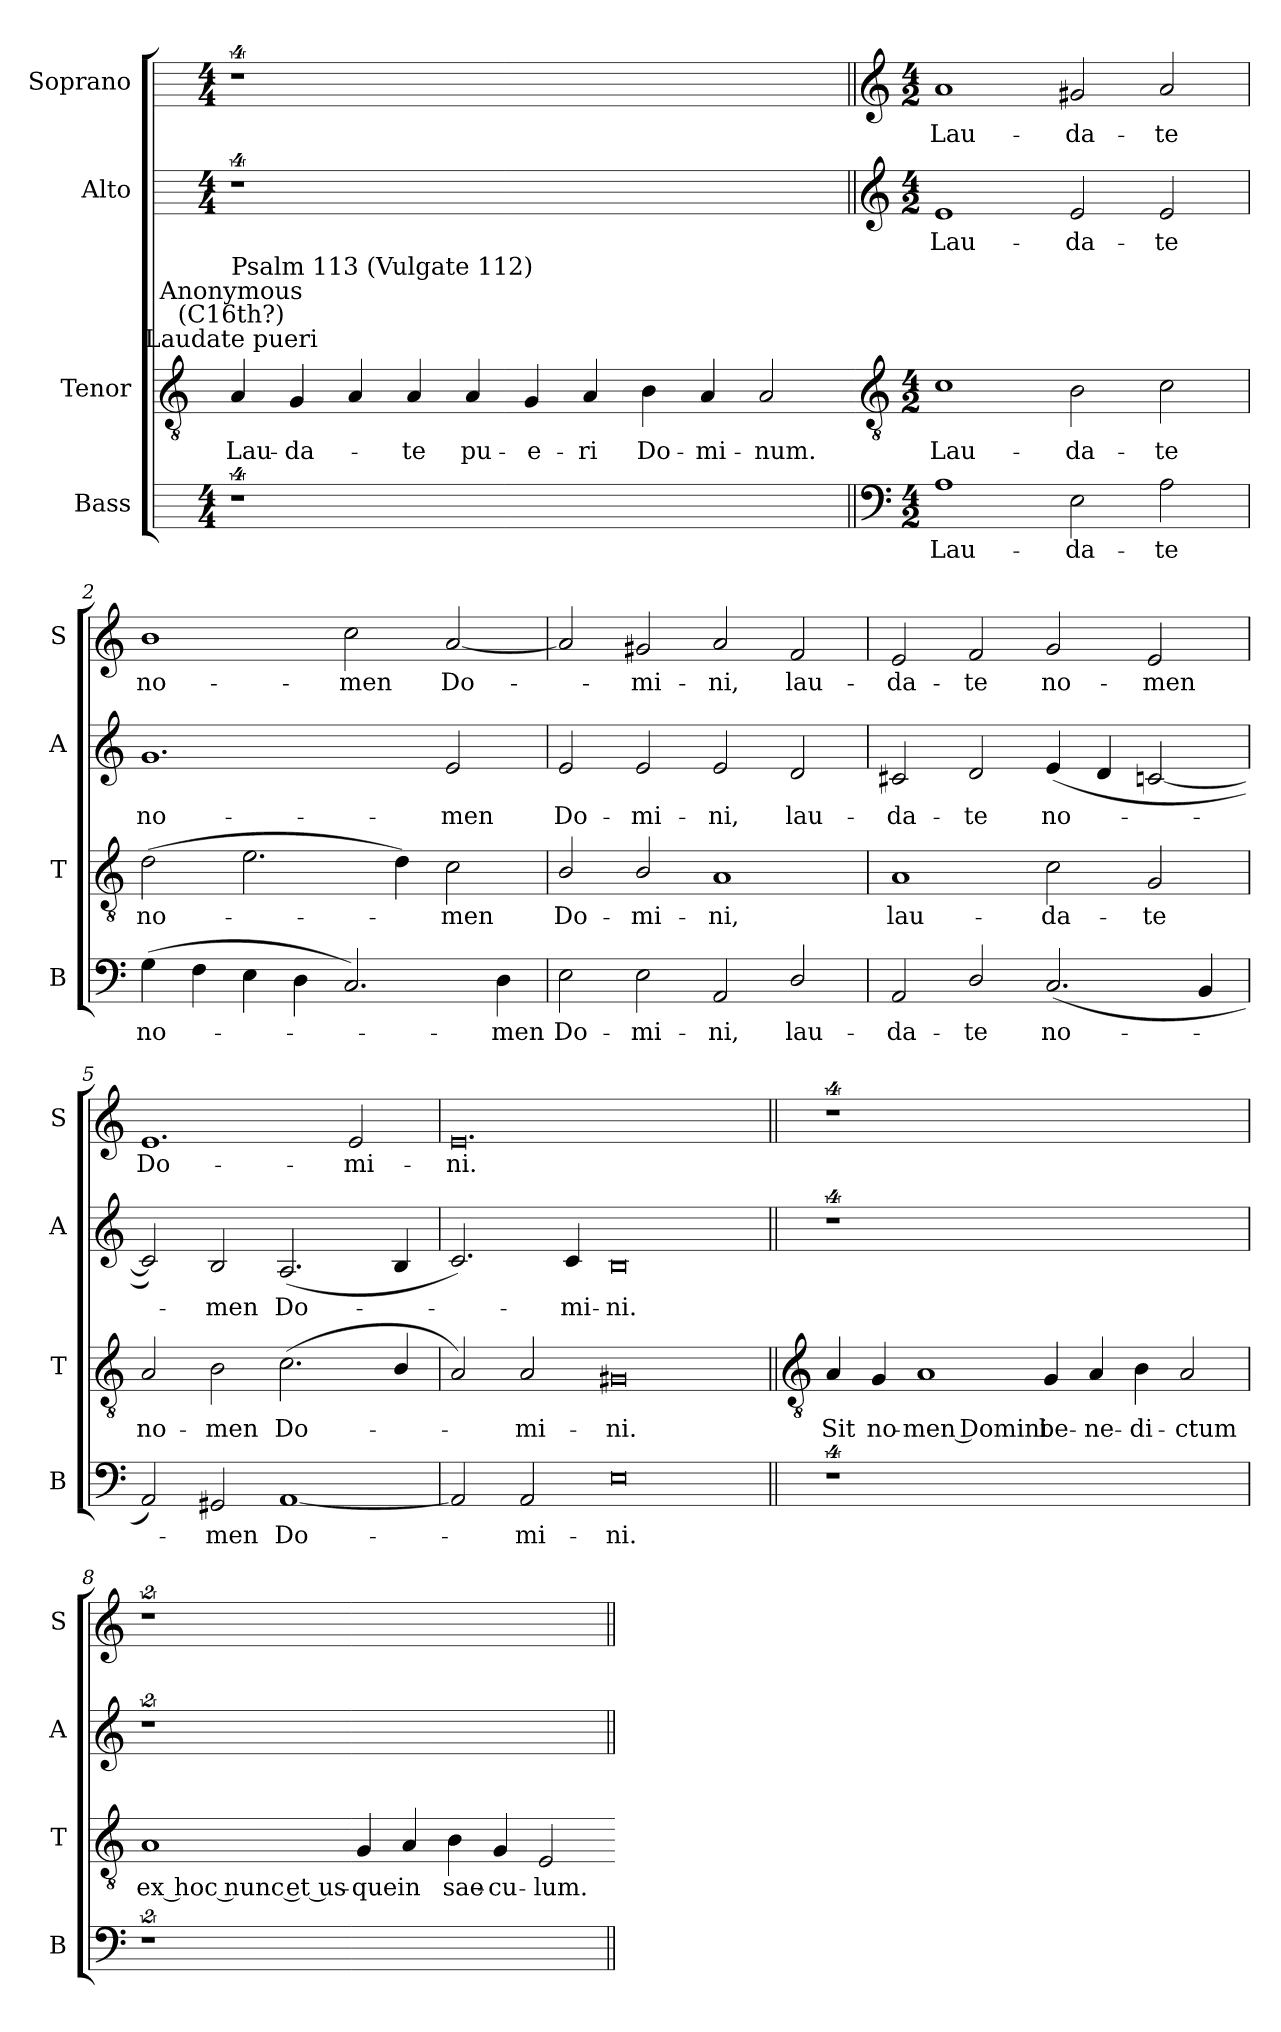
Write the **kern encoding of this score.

**kern	**text	**kern	**text	**kern	**text	**kern	**text
*part4	*part4	*part3	*part3	*part2	*part2	*part1	*part1
*staff4	*staff4	*staff3	*staff3	*staff2	*staff2	*staff1	*staff1
*I"Bass	*	*I"Tenor	*	*I"Alto	*	*I"Soprano	*
*I'B	*	*I'T	*	*I'A	*	*I'S	*
*	*	*clefGv2	*	*	*	*	*
*	*	*k[]	*	*	*	*	*
*	*	*C:	*	*	*	*	*
*M4/4	*	*	*	*M4/4	*	*M4/4	*
=	=	=	=	=	=	=	=
!	!	!LO:TX:a:cj:t=Laudate pueri	!	!	!	!	!
!	!	!LO:TX:a:cj:t=Anonymous\n(C16th?)	!	!	!	!	!
!	!	!LO:TX:a:t=Psalm 113 (Vulgate 112)	!	!	!	!	!
!	!	!	!LO:LY:b	!	!	!	!
4%11r	.	4A	Lau-	4%11r	.	4%11r	.
!	!	!	!LO:LY:b	!	!	!	!
.	.	4G	-da-	.	.	.	.
.	.	4A	.	.	.	.	.
!	!	!	!LO:LY:b	!	!	!	!
.	.	4A	te	.	.	.	.
!	!	!	!LO:LY:b	!	!	!	!
.	.	4A	pu-	.	.	.	.
!	!	!	!LO:LY:b	!	!	!	!
.	.	4G	-e-	.	.	.	.
!	!	!	!LO:LY:b	!	!	!	!
.	.	4A	-ri	.	.	.	.
!	!	!	!LO:LY:b	!	!	!	!
.	.	4B	Do-	.	.	.	.
!	!	!	!LO:LY:b	!	!	!	!
.	.	4A	-mi-	.	.	.	.
!	!	!	!LO:LY:b	!	!	!	!
.	.	2A	-num.	.	.	.	.
!!LO:LB:g=z
=1||	=1||	=1-	=1||	=1||	=1||	=1||	=1||
*clefF4	*	*clefGv2	*	*clefG2	*	*clefG2	*
*k[]	*	*	*	*k[]	*	*k[]	*
*C:	*	*	*	*C:	*	*C:	*
*M4/2	*	*M4/2	*	*M4/2	*	*M4/2	*
!	!LO:LY:b	!	!LO:LY:b	!	!LO:LY:b	!	!LO:LY:b
1A	Lau-	1c	Lau-	1e	Lau-	1a	Lau-
!	!LO:LY:b	!	!LO:LY:b	!	!LO:LY:b	!	!LO:LY:b
2E	-da-	2B	-da-	2e	-da-	2g#X	-da-
!	!LO:LY:b	!	!LO:LY:b	!	!LO:LY:b	!	!LO:LY:b
2A	-te	2c	-te	2e	-te	2a	-te
=2	=2	=2	=2	=2	=2	=2	=2
!	!LO:LY:b	!	!LO:LY:b	!	!LO:LY:b	!	!LO:LY:b
(>4G	no-	(>2d	no-	1.g	no-	1b	no-
4F	.	.	.	.	.	.	.
4E	.	2.e	.	.	.	.	.
4D	.	.	.	.	.	.	.
!	!	!	!	!	!	!	!LO:LY:b
2.C)	.	.	.	.	.	2cc	-men
.	.	4d)	.	.	.	.	.
!	!	!	!LO:LY:b	!	!LO:LY:b	!	!LO:LY:b
.	.	2c	men	2e	-men	[2a	Do-
!	!LO:LY:b	!	!	!	!	!	!
4D	men	.	.	.	.	.	.
=3	=3	=3	=3	=3	=3	=3	=3
!	!LO:LY:b	!	!LO:LY:b	!	!LO:LY:b	!	!
2E	Do-	2B/	Do-	2e	Do-	2a]	.
!	!LO:LY:b	!	!LO:LY:b	!	!LO:LY:b	!	!LO:LY:b
2E	-mi-	2B/	-mi-	2e	-mi-	2g#	-mi-
!	!LO:LY:b	!	!LO:LY:b	!	!LO:LY:b	!	!LO:LY:b
2AA	-ni,	1A	-ni,	2e	-ni,	2a	-ni,
!	!LO:LY:b	!	!	!	!LO:LY:b	!	!LO:LY:b
2D/	lau-	.	.	2d	lau-	2f	lau-
=4	=4	=4	=4	=4	=4	=4	=4
!	!LO:LY:b	!	!LO:LY:b	!	!LO:LY:b	!	!LO:LY:b
2AA	-da-	1A	lau-	2c#X	-da-	2e	-da-
!	!LO:LY:b	!	!	!	!LO:LY:b	!	!LO:LY:b
2D/	-te	.	.	2d	-te	2f	-te
!	!LO:LY:b	!	!LO:LY:b	!	!LO:LY:b	!	!LO:LY:b
(<2.C	no-	2c	-da-	(<4e	no-	2g	no-
.	.	.	.	4d	.	.	.
!	!	!	!LO:LY:b	!	!	!	!LO:LY:b
.	.	2G	-te	[2c	.	2e	-men
4BB	.	.	.	.	.	.	.
=5	=5	=5	=5	=5	=5	=5	=5
!	!	!	!LO:LY:b	!	!	!	!LO:LY:b
2AA)	.	2A	no-	2c])	.	1.e	Do-
!	!LO:LY:b	!	!LO:LY:b	!	!LO:LY:b	!	!
2GG#	men	2B	-men	2B	men	.	.
!	!LO:LY:b	!	!LO:LY:b	!	!LO:LY:b	!	!
[1AA	Do-	(<2.c	Do-	(<2.A	Do-	.	.
!	!	!	!	!	!	!	!LO:LY:b
.	.	.	.	.	.	2e	-mi-
.	.	4B/	.	4B	.	.	.
=6	=6	=6	=6	=6	=6	=6	=6
!	!	!	!	!	!	!	!LO:LY:b
2AA]	.	2A)	.	2.c)	.	0.e	-ni.
!	!LO:LY:b	!	!LO:LY:b	!	!	!	!
2AA	mi-	2A	mi-	.	.	.	.
!	!	!	!	!	!LO:LY:b	!	!
.	.	.	.	4c	mi-	.	.
!	!LO:LY:b	!	!LO:LY:b	!	!LO:LY:b	!	!
0E	-ni.	0G#X	-ni.	0B	-ni.	.	.
!!LO:LB:g=z
=7||	=7||	=7||	=7||	=7||	=7||	=7||	=7||
*	*	*clefGv2	*	*	*	*	*
!	!	!	!LO:LY:b	!	!	!	!
4%11r	.	4A	Sit	4%11r	.	4%11r	.
!	!	!	!LO:LY:b	!	!	!	!
.	.	4G	no-	.	.	.	.
!	!	!	!LO:LY:b	!	!	!	!
.	.	1A	-men Domini	.	.	.	.
!	!	!	!LO:LY:b	!	!	!	!
.	.	4G	be-	.	.	.	.
!	!	!	!LO:LY:b	!	!	!	!
.	.	4A	-ne-	.	.	.	.
!	!	!	!LO:LY:b	!	!	!	!
.	.	4B	-di-	.	.	.	.
!	!	!	!LO:LY:b	!	!	!	!
.	.	2A	-ctum	.	.	.	.
=8	=8	=8	=8	=8	=8	=8	=8
!	!	!	!LO:LY:b	!	!	!	!
2%5r	.	1A	ex hoc nunc et us-	2%5r	.	2%5r	.
!	!	!	!LO:LY:b	!	!	!	!
.	.	4G	-que	.	.	.	.
!	!	!	!LO:LY:b	!	!	!	!
.	.	4A	in	.	.	.	.
!	!	!	!LO:LY:b	!	!	!	!
.	.	4B	sae-	.	.	.	.
!	!	!	!LO:LY:b	!	!	!	!
.	.	4G	-cu-	.	.	.	.
!	!	!	!LO:LY:b	!	!	!	!
.	.	2E	-lum.	.	.	.	.
=||	=||	=-	=||	=||	=||	=||	=||
*-	*-	*-	*-	*-	*-	*-	*-
